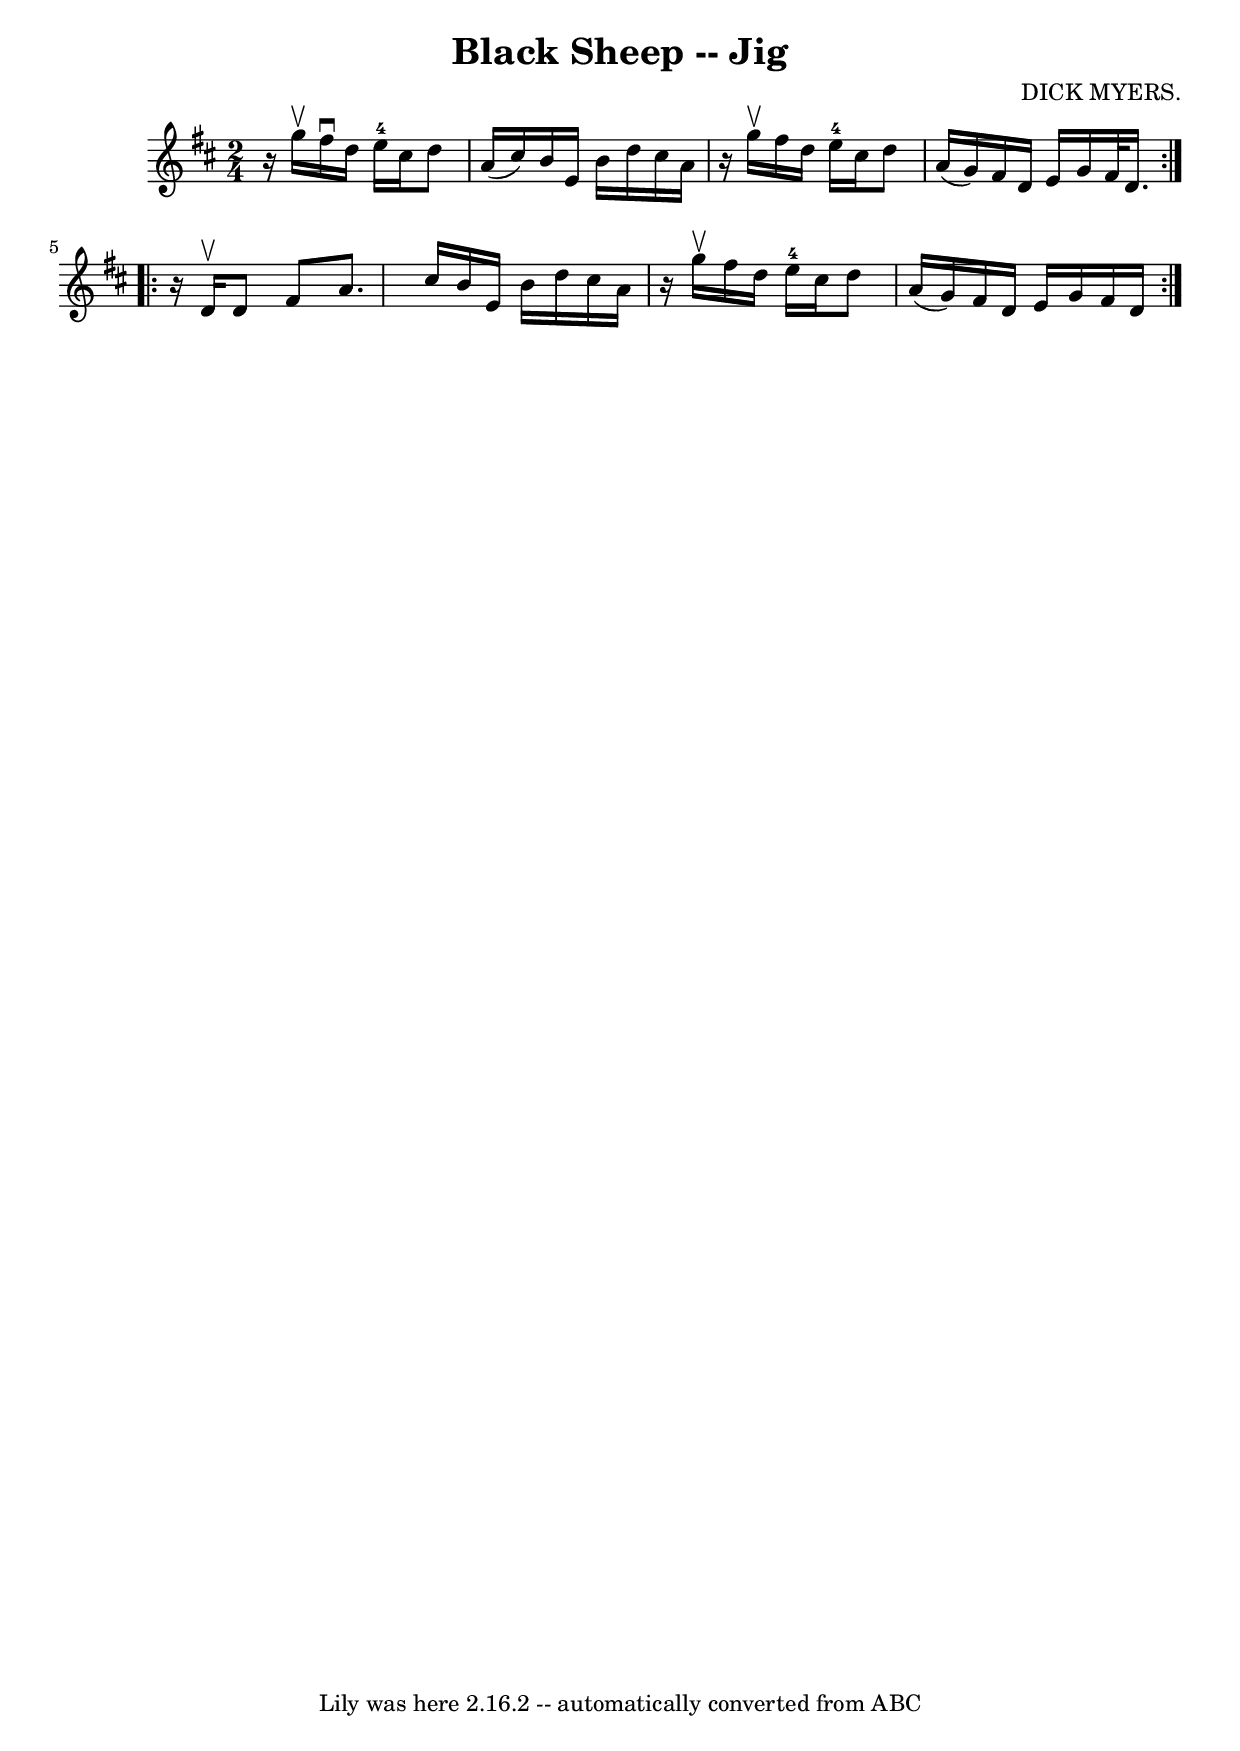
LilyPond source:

\version "2.16.2"
\include "Mammoth.ily"
\header {
  %% book = "Ryan's Mammoth Collection"
  composer = "DICK MYERS."
  crossRefNumber = "1"
  footnotes = "\\\\112 630"
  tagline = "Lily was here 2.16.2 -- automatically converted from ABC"
  title = "Black Sheep -- Jig"

}
voicedefault =  {



  \repeat volta 2 {

    \time 2/4 
    \key d \major     r16 g''16^\upbow  |
    fis''16^\downbow        d''16 e''16-4 cis''16 d''8 a'16 (cis''16)    |
    b'16      e'16 b'16 d''16 cis''16 a'16    r16 g''16^\upbow    |
         fis''16 d''16 e''16-4 cis''16 d''8 a'16 (g'16)     |
    fis'16 d'16 e'16 g'16 fis'32 d'16.  
  }     

  \repeat volta 2 {     r16 d'16^\upbow  |
    d'8 fis'8 a'8.         cis''16     |
    b'16 e'16 b'16 d''16 cis''16 a'16    r16      g''16^\upbow    |
    fis''16 d''16 e''16-4 cis''16 d''8         a'16 (g'16)    |
    fis'16 d'16 e'16 g'16 fis'16 d'16 
    
  }   

}

\score{
  <<

    \context Staff="default"
    {
      \voicedefault 
      
    }

  >>
  \layout {
    
  }
  \midi {
  }

}
